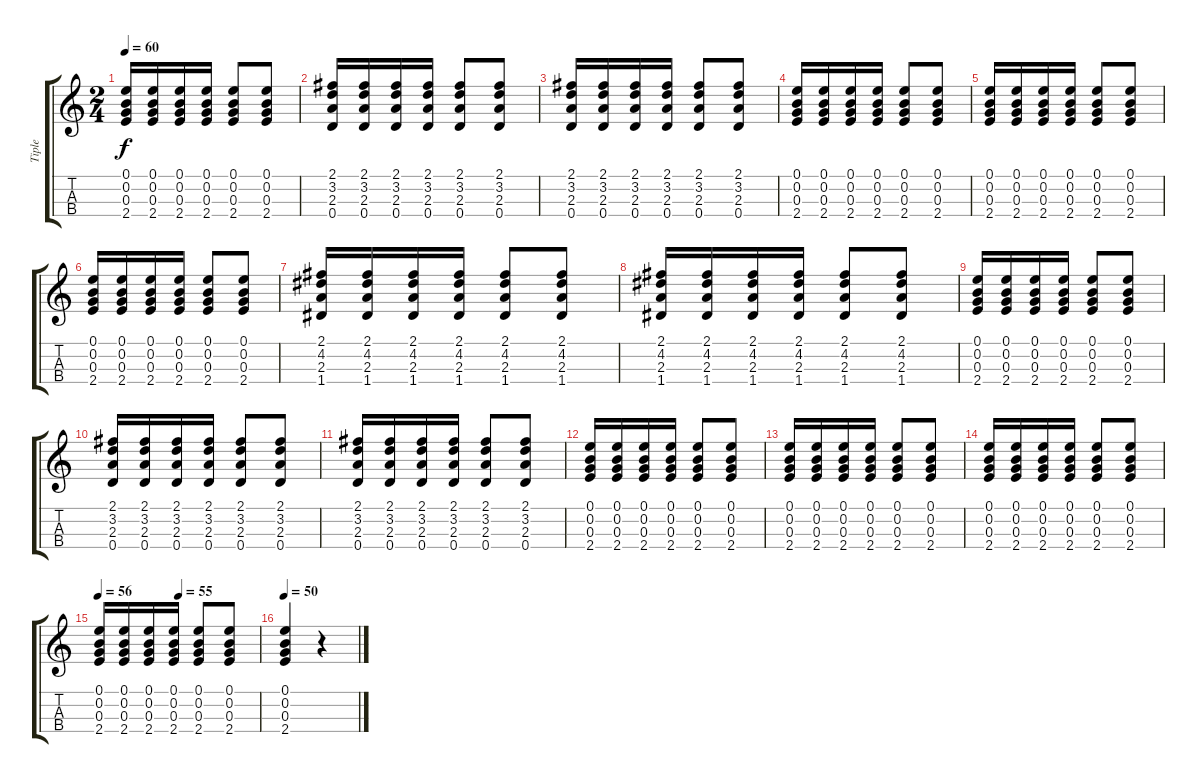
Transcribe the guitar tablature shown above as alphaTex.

\track ("Tiple" "Tiple") {instrument acousticguitarsteel}
\staff {score tabs}
\tuning (E4 B3 G3 D3) {hide}
\ts (2 4)
\tempo 60
\clef g2
\ks c
(0.1 0.2 0.3 2.4).16{dy f} (0.1 0.2 0.3 2.4).16 (0.1 0.2 0.3 2.4).16 (0.1 0.2 0.3 2.4).16 (0.1 0.2 0.3 2.4).8 (0.1 0.2 0.3 2.4).8 |
(2.1 3.2 2.3 0.4).16 (2.1 3.2 2.3 0.4).16 (2.1 3.2 2.3 0.4).16 (2.1 3.2 2.3 0.4).16 (2.1 3.2 2.3 0.4).8 (2.1 3.2 2.3 0.4).8 |
(2.1 3.2 2.3 0.4).16 (2.1 3.2 2.3 0.4).16 (2.1 3.2 2.3 0.4).16 (2.1 3.2 2.3 0.4).16 (2.1 3.2 2.3 0.4).8 (2.1 3.2 2.3 0.4).8 |
(0.1 0.2 0.3 2.4).16 (0.1 0.2 0.3 2.4).16 (0.1 0.2 0.3 2.4).16 (0.1 0.2 0.3 2.4).16 (0.1 0.2 0.3 2.4).8 (0.1 0.2 0.3 2.4).8 |
(0.1 0.2 0.3 2.4).16 (0.1 0.2 0.3 2.4).16 (0.1 0.2 0.3 2.4).16 (0.1 0.2 0.3 2.4).16 (0.1 0.2 0.3 2.4).8 (0.1 0.2 0.3 2.4).8 |
(0.1 0.2 0.3 2.4).16 (0.1 0.2 0.3 2.4).16 (0.1 0.2 0.3 2.4).16 (0.1 0.2 0.3 2.4).16 (0.1 0.2 0.3 2.4).8 (0.1 0.2 0.3 2.4).8 |
(2.1 4.2 2.3 1.4).16 (2.1 4.2 2.3 1.4).16 (2.1 4.2 2.3 1.4).16 (2.1 4.2 2.3 1.4).16 (2.1 4.2 2.3 1.4).8 (2.1 4.2 2.3 1.4).8 |
(2.1 4.2 2.3 1.4).16 (2.1 4.2 2.3 1.4).16 (2.1 4.2 2.3 1.4).16 (2.1 4.2 2.3 1.4).16 (2.1 4.2 2.3 1.4).8 (2.1 4.2 2.3 1.4).8 |
(0.1 0.2 0.3 2.4).16 (0.1 0.2 0.3 2.4).16 (0.1 0.2 0.3 2.4).16 (0.1 0.2 0.3 2.4).16 (0.1 0.2 0.3 2.4).8 (0.1 0.2 0.3 2.4).8 |
(2.1 3.2 2.3 0.4).16 (2.1 3.2 2.3 0.4).16 (2.1 3.2 2.3 0.4).16 (2.1 3.2 2.3 0.4).16 (2.1 3.2 2.3 0.4).8 (2.1 3.2 2.3 0.4).8 |
(2.1 3.2 2.3 0.4).16 (2.1 3.2 2.3 0.4).16 (2.1 3.2 2.3 0.4).16 (2.1 3.2 2.3 0.4).16 (2.1 3.2 2.3 0.4).8 (2.1 3.2 2.3 0.4).8 |
(0.1 0.2 0.3 2.4).16 (0.1 0.2 0.3 2.4).16 (0.1 0.2 0.3 2.4).16 (0.1 0.2 0.3 2.4).16 (0.1 0.2 0.3 2.4).8 (0.1 0.2 0.3 2.4).8 |
(0.1 0.2 0.3 2.4).16 (0.1 0.2 0.3 2.4).16 (0.1 0.2 0.3 2.4).16 (0.1 0.2 0.3 2.4).16 (0.1 0.2 0.3 2.4).8 (0.1 0.2 0.3 2.4).8 |
(0.1 0.2 0.3 2.4).16 (0.1 0.2 0.3 2.4).16 (0.1 0.2 0.3 2.4).16 (0.1 0.2 0.3 2.4).16 (0.1 0.2 0.3 2.4).8 (0.1 0.2 0.3 2.4).8 |
\tempo 56
\tempo (55 0.5)
(0.1 0.2 0.3 2.4).16 (0.1 0.2 0.3 2.4).16 (0.1 0.2 0.3 2.4).16 (0.1 0.2 0.3 2.4).16 (0.1 0.2 0.3 2.4).8 (0.1 0.2 0.3 2.4).8 |
\tempo 50
(0.1 0.2 0.3 2.4).4 r.4
